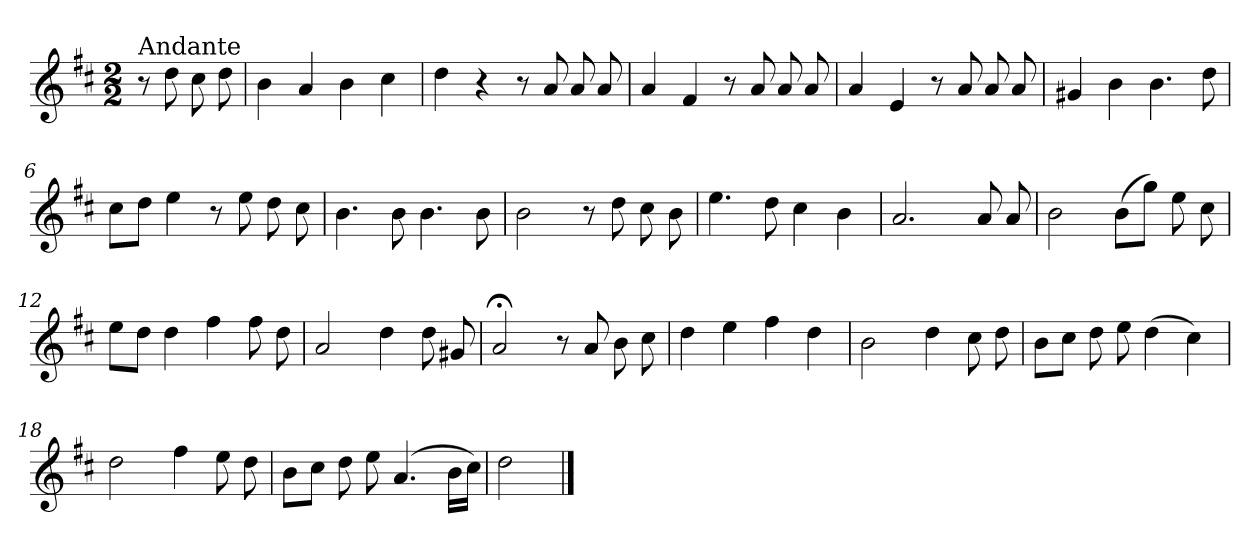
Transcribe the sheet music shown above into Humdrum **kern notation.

**kern
*part1
*staff1
*clefG2
*k[f#c#]
*D:
*M2/2
=
!LO:TX:a:t=Andante
8r
8dd\
8cc#\
8dd\
=1
4b\
4a/
4b\
4cc#\
=2
4dd\
4r
8r
8a/
8a/
8a/
=3
4a/
4f#/
8r
8a/
8a/
8a/
=4
4a/
4e/
8r
8a/
8a/
8a/
!!LO:LB:g=z
=5
4g#X/
4b\
4.b\
8dd\
=6
8cc#\L
8dd\J
4ee\
8r
8ee\
8dd\
8cc#\
=7
4.b\
8b\
4.b\
8b\
=8
2b\
8r
8dd\
8cc#\
8b\
=9
4.ee\
8dd\
4cc#\
4b\
=10
2.a/
8a/
8a/
!!LO:LB:g=z
=11
2b\
(>8b\L
8gg\J)
8ee\
8cc#\
=12
8ee\L
8dd\J
4dd\
4ff#\
8ff#\
8dd\
=13
2a/
4dd\
8dd\
8g#X/
=14
2a;</
8r
8a/
8b\
8cc#\
=15
4dd\
4ee\
4ff#\
4dd\
=16
2b\
4dd\
8cc#\
8dd\
!!LO:LB:g=z
=17
8b\L
8cc#\J
8dd\
8ee\
(>4dd\
4cc#\)
=18
2dd\
4ff#\
8ee\
8dd\
=19
8b\L
8cc#\J
8dd\
8ee\
(>4.a/
16b\LL
16cc#\JJ)
=20
2dd\
==
*-
